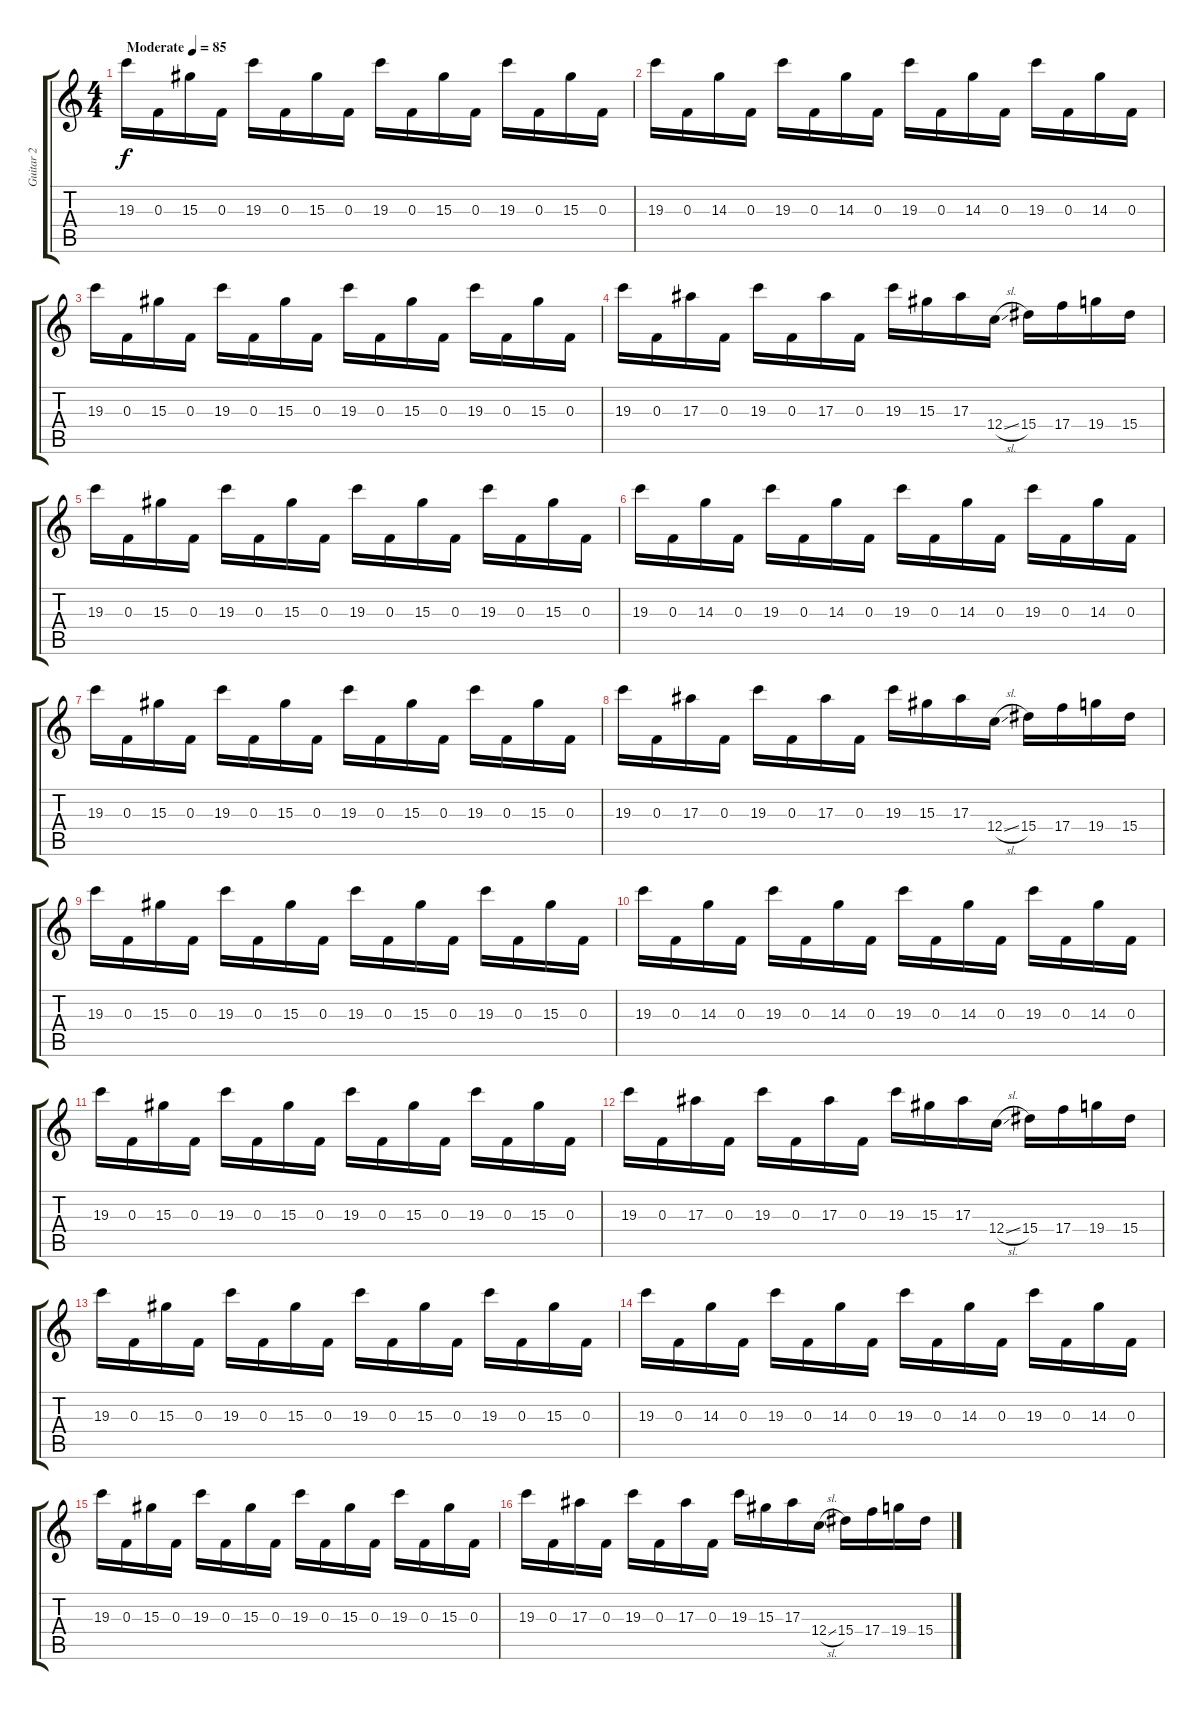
\track ("Guitar 2" "Guitar 2") {instrument distortionguitar}
\staff {score tabs}
\tuning (D4 A3 F3 C3 G2 C2) {hide}
\ts (4 4)
\tempo (85 "Moderate")
\clef g2
\ks c
19.3.16{dy f instrument distortionguitar} 0.3.16 15.3.16 0.3.16 19.3.16 0.3.16 15.3.16 0.3.16 19.3.16 0.3.16 15.3.16 0.3.16 19.3.16 0.3.16 15.3.16 0.3.16 |
19.3.16 0.3.16 14.3.16 0.3.16 19.3.16 0.3.16 14.3.16 0.3.16 19.3.16 0.3.16 14.3.16 0.3.16 19.3.16 0.3.16 14.3.16 0.3.16 |
19.3.16 0.3.16 15.3.16 0.3.16 19.3.16 0.3.16 15.3.16 0.3.16 19.3.16 0.3.16 15.3.16 0.3.16 19.3.16 0.3.16 15.3.16 0.3.16 |
19.3.16 0.3.16 17.3.16 0.3.16 19.3.16 0.3.16 17.3.16 0.3.16 19.3.16 15.3.16 17.3.16 12.4{sl}.16 15.4.16 17.4.16 19.4.16 15.4.16 |
19.3.16 0.3.16 15.3.16 0.3.16 19.3.16 0.3.16 15.3.16 0.3.16 19.3.16 0.3.16 15.3.16 0.3.16 19.3.16 0.3.16 15.3.16 0.3.16 |
19.3.16 0.3.16 14.3.16 0.3.16 19.3.16 0.3.16 14.3.16 0.3.16 19.3.16 0.3.16 14.3.16 0.3.16 19.3.16 0.3.16 14.3.16 0.3.16 |
19.3.16 0.3.16 15.3.16 0.3.16 19.3.16 0.3.16 15.3.16 0.3.16 19.3.16 0.3.16 15.3.16 0.3.16 19.3.16 0.3.16 15.3.16 0.3.16 |
19.3.16 0.3.16 17.3.16 0.3.16 19.3.16 0.3.16 17.3.16 0.3.16 19.3.16 15.3.16 17.3.16 12.4{sl}.16 15.4.16 17.4.16 19.4.16 15.4.16 |
19.3.16 0.3.16 15.3.16 0.3.16 19.3.16 0.3.16 15.3.16 0.3.16 19.3.16 0.3.16 15.3.16 0.3.16 19.3.16 0.3.16 15.3.16 0.3.16 |
19.3.16 0.3.16 14.3.16 0.3.16 19.3.16 0.3.16 14.3.16 0.3.16 19.3.16 0.3.16 14.3.16 0.3.16 19.3.16 0.3.16 14.3.16 0.3.16 |
19.3.16 0.3.16 15.3.16 0.3.16 19.3.16 0.3.16 15.3.16 0.3.16 19.3.16 0.3.16 15.3.16 0.3.16 19.3.16 0.3.16 15.3.16 0.3.16 |
19.3.16 0.3.16 17.3.16 0.3.16 19.3.16 0.3.16 17.3.16 0.3.16 19.3.16 15.3.16 17.3.16 12.4{sl}.16 15.4.16 17.4.16 19.4.16 15.4.16 |
19.3.16 0.3.16 15.3.16 0.3.16 19.3.16 0.3.16 15.3.16 0.3.16 19.3.16 0.3.16 15.3.16 0.3.16 19.3.16 0.3.16 15.3.16 0.3.16 |
19.3.16 0.3.16 14.3.16 0.3.16 19.3.16 0.3.16 14.3.16 0.3.16 19.3.16 0.3.16 14.3.16 0.3.16 19.3.16 0.3.16 14.3.16 0.3.16 |
19.3.16 0.3.16 15.3.16 0.3.16 19.3.16 0.3.16 15.3.16 0.3.16 19.3.16 0.3.16 15.3.16 0.3.16 19.3.16 0.3.16 15.3.16 0.3.16 |
19.3.16 0.3.16 17.3.16 0.3.16 19.3.16 0.3.16 17.3.16 0.3.16 19.3.16 15.3.16 17.3.16 12.4{sl}.16 15.4.16 17.4.16 19.4.16 15.4.16
